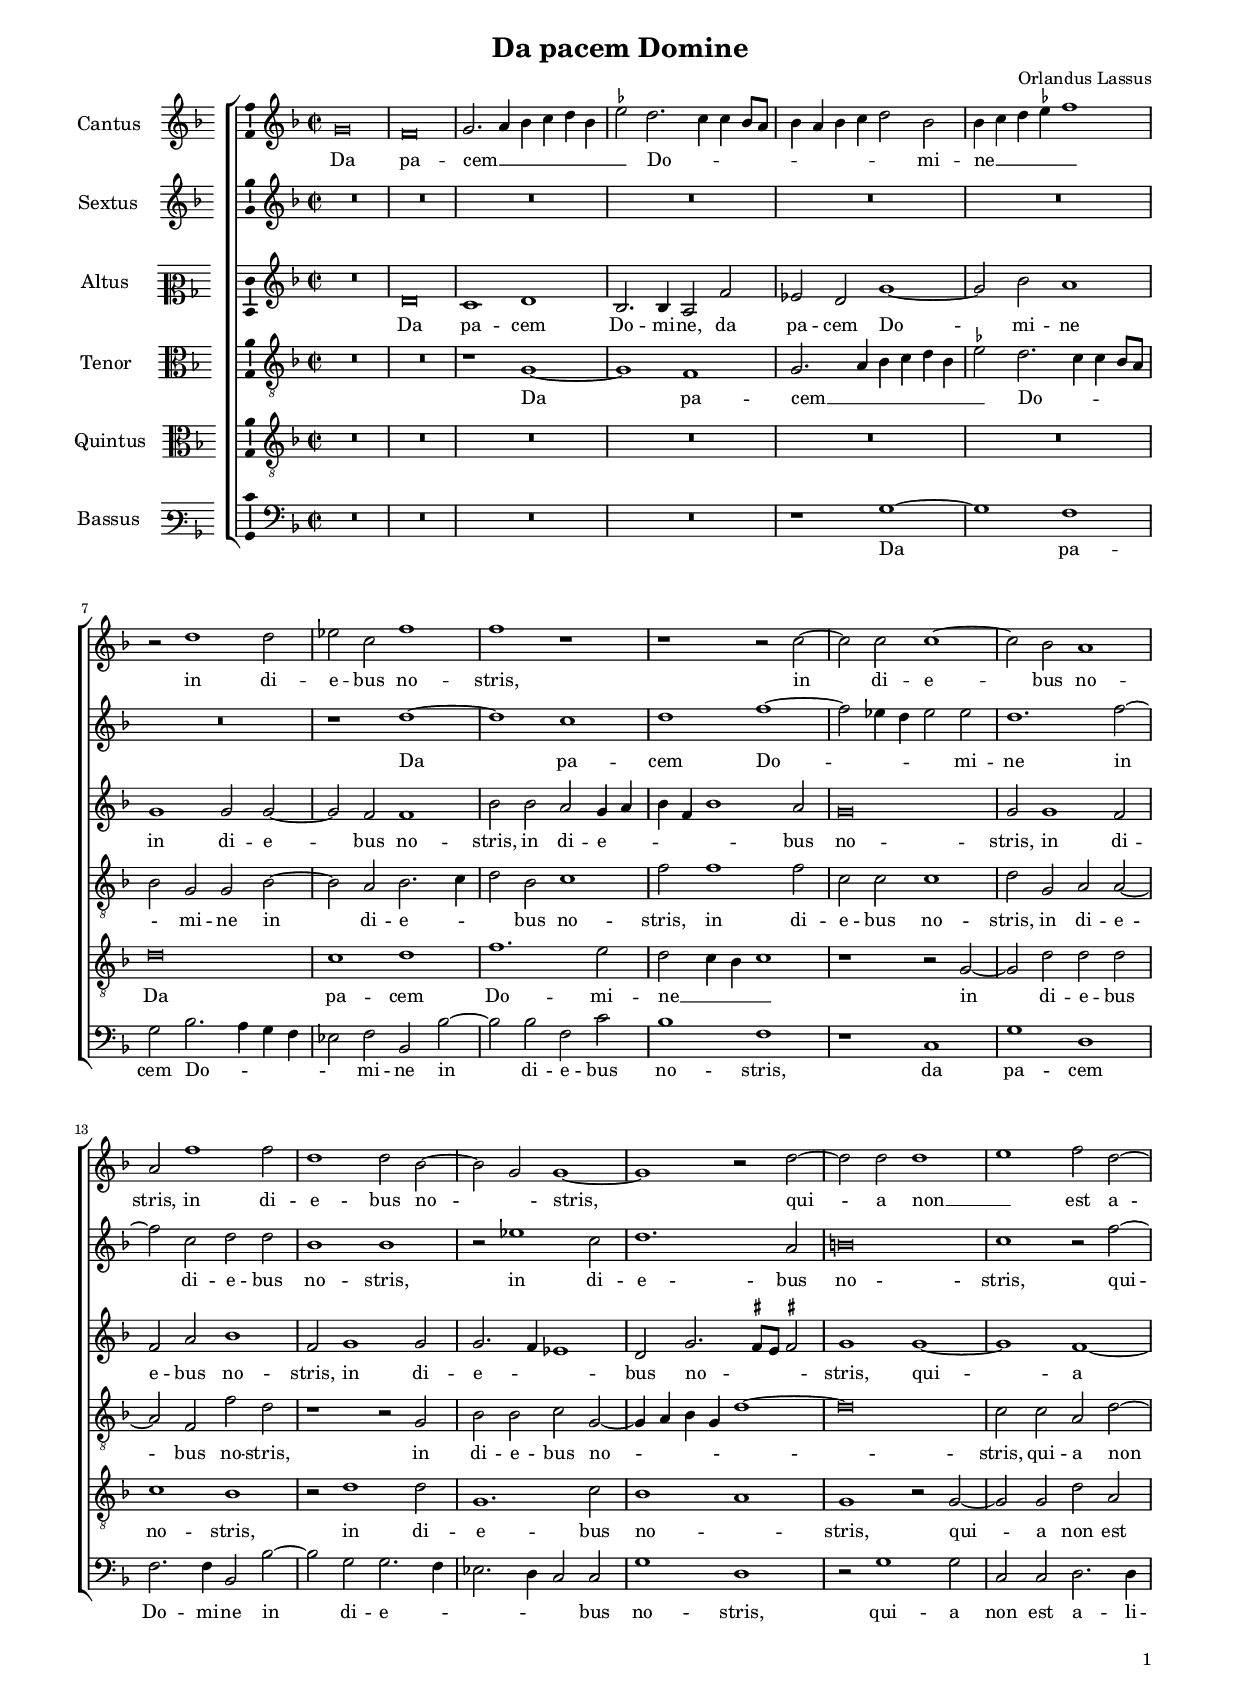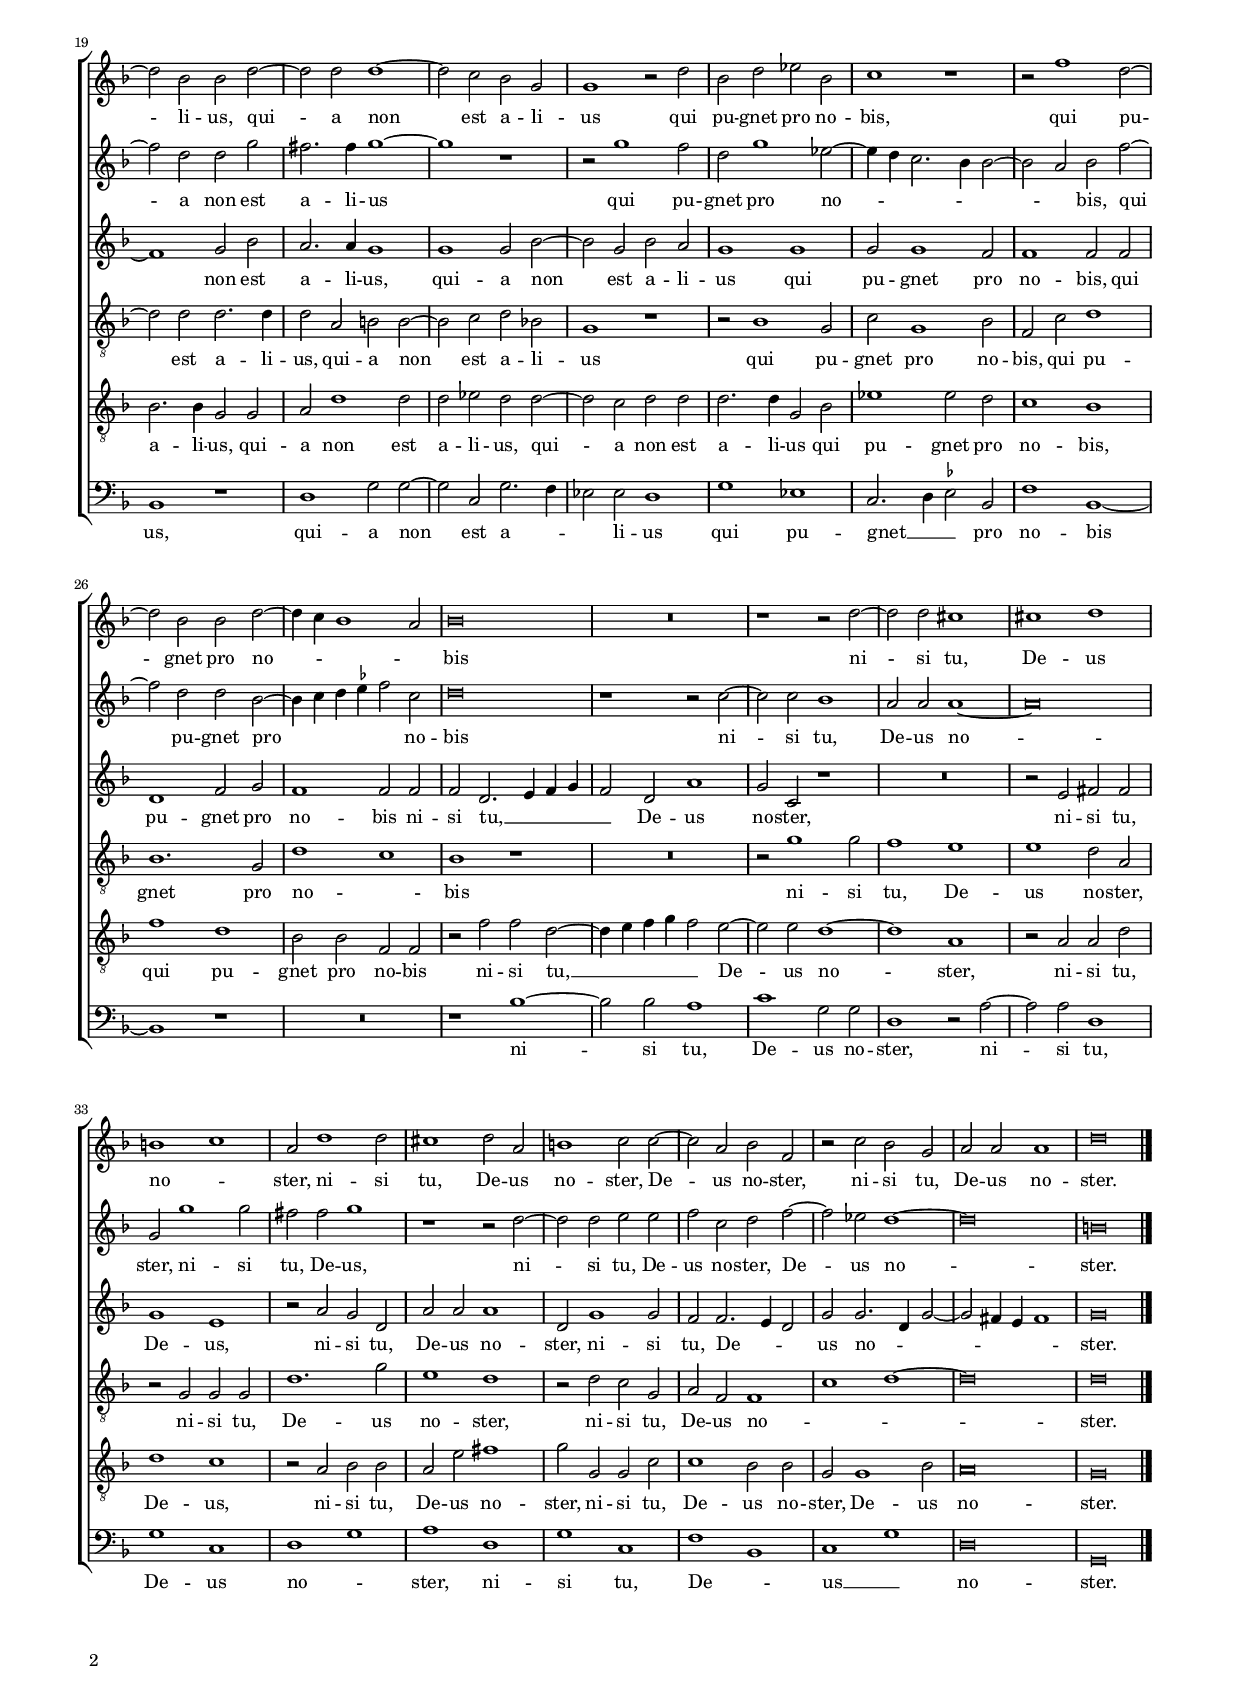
\header
{
  title="Da pacem Domine"
  composer="Orlandus Lassus"
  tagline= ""
}

\version "2.22.0"
\include "deutsch.ly"
#(set-global-staff-size 15)
% #(set-default-paper-size "letter")
#(ly:set-option 'point-and-click #f)

	
\paper
	{
	top-margin = 1.3 \cm
	bottom-margin = 0.7 \cm
	left-margin = 1.5 \cm
	right-margin = 1.5 \cm
	ragged-bottom = ##f
	ragged-last-bottom = ##t
	print-page-number = ##f
	system-system-spacing = #'((basic-distance . 17) (minimum-distance . 14) (padding . 6) (strechability . 250))
    oddFooterMarkup=\markup   \fill-line { "" \fromproperty #'page:page-number-string }
    evenFooterMarkup=\markup  \fill-line { \fromproperty #'page:page-number-string "" }
    last-bottom-spacing = #'((basic-distance . 12) (minimum-distance . 7) (padding . 4))
	systems-per-page = 3
%	min-systems-per-page = 3
	}

	
global = {
	\key f \major
	\time 2/2 \set Score.measureLength = #(ly:make-moment 2/1)
    \set Score.tempoHideNote = ##t
    \tempo 2 = 90
	\skip 1*2*40 \bar "|."
	}

	ficta = { \once \set suggestAccidentals = ##t }
	
	forget = #(define-music-function (music) (ly:music?) #{
		\accidentalStyle forget
		$music
		\accidentalStyle default
		#})
	
	m = \melisma
	me = \melismaEnd



incipitcantus = \markup { \score {
	{
	\set Staff.instrumentName = \markup { \fontsize #1 "Cantus" }
	\key f \major
	\clef violin
	s4 \bar ""
	}
	\layout  {
	raggedright = ##t
	indent = 1.7 \cm
	line-width = 2.6\cm
	\context { \Staff \remove Time_signature_engraver }
	\override Staff.Clef.Y-extent = #'(0 . 0)
	}} \hspace #1 }
	

incipitsextus = \markup { \score {
	{
	\set Staff.instrumentName = \markup { \fontsize #1 "Sextus" }
	\key f \major
	\clef violin
	s4 \bar ""
	}
	\layout  {
	raggedright = ##t
	indent = 1.7 \cm
	line-width = 2.6\cm
	\context { \Staff \remove Time_signature_engraver }
	\override Staff.Clef.Y-extent = #'(0 . 0)
	}} \hspace #1 }
      
      
incipitaltus = \markup { \score {
	{
	\set Staff.instrumentName = \markup { \fontsize #1 "Altus" }
	\key f \major
	\clef mezzosoprano
	s4 \bar ""
	}
	\layout  {
	raggedright = ##t
	indent = 1.7 \cm
	line-width = 2.6\cm
	\context { \Staff \remove Time_signature_engraver }
	\override Staff.Clef.Y-extent = #'(0 . 0)
	}} \hspace #1 }


incipittenor = \markup { \score {
	{
	\set Staff.instrumentName = \markup { \fontsize #1 "Tenor" }
	\key f \major
	\clef alto
	s4 \bar ""
	}
	\layout  {
	raggedright = ##t
	indent = 1.7 \cm
	line-width = 2.6\cm
	\context { \Staff \remove Time_signature_engraver }
	\override Staff.Clef.Y-extent = #'(0 . 0)
	}} \hspace #1 }
      
      
incipitquintus = \markup { \score {
	{
	\set Staff.instrumentName = \markup { \fontsize #1 "Quintus" }
	\key f \major
	\clef alto
	s4 \bar ""
	}
	\layout  {
	raggedright = ##t
	indent = 1.7 \cm
	line-width = 2.6\cm
	\context { \Staff \remove Time_signature_engraver }
	\override Staff.Clef.Y-extent = #'(0 . 0)
	}} \hspace #1 }
      
      
incipitbassus = \markup { \score {
	{
	\set Staff.instrumentName = \markup { \fontsize #1 "Bassus" }
	\key f \major
	\clef varbaritone
	s4 \bar ""
	}
	\layout  {
	raggedright = ##t
	indent = 1.7 \cm
	line-width = 2.6\cm
	\context { \Staff \remove Time_signature_engraver }
	\override Staff.Clef.Y-extent = #'(0 . 0)
	}} \hspace #1 }


cantus =  \relative c''
	{
	g\breve
	f\breve
	g2. \m a4 b c d b
	\ficta es2 \me d2. \m c4 c b8 a
%5
	b4 a b c d2 \me b |
	b4 \m c d \ficta es f1 \me
	r2 d1 d2
	es2 c f1
	f1 r
%10
	r1 r2 c~ |
	c2 c c1~
	c2 b a1
	a2 f'1 f2
	d1 d2 b~
%15
	b2 \m g \me g1~ |
	g1 r2 d'~
	d2 d d1 \m
	e1 \me f2 d~
	d2 b b d~
%20
	d2 d d1~ |
	d2 c b g
	g1 r2 d'
	b2 d es b
	c1 r
%25
	r2 f1 d2~ |
	d2 b b d~
	d4 \m c b1 a2 \me
	b\breve
	R\breve
%30
	r1 r2 d~ |
	d2 d cis1
	cis1 d
	h1 \m c \me
	a2 d1 d2
%35
	cis1 d2 a |
	h1 c2 c~
	c2 a b f
	r2 c' b g
	a2 a a1
%40
	d\breve |
	}
	

sextus = \relative c''
	{
	R\breve
	R\breve
	R\breve
	R\breve
%5
	R\breve |
	R\breve
	R\breve
	r1 d~
	d1 c
%10
	d1 f~ |
	f2 \m es4 d es2 \me es
	d1. f2~
	f2 c d d
	b1 b
%15
	r2 es1 c2 |
	d1. a2
	h\breve
	c1 r2 f~
	f2 d d g
%20
	fis2. fis4 g1~ |
	g1 r
	r2 g1 f2
	d2 g1 es2~
	es4 \m d c2. b4 b2~
%25
	b2 a \me b f'~ |
	f2 d d b~
	b4 \m c d \ficta es f2 \me c
	d\breve
	r1 r2 c~
%30
	c2 c b1 |
	a2 a a1~
	a\breve
	g2 g'1 g2
	fis2 fis g1
%35
	r1 r2 d~ |
	d2 d e e
	f2 c d f~
	f2 es d1~
	d\breve
%40
	h\breve |
	}

altus =  \relative c'
        {
	R\breve
	d\breve
	c1 d
	b2. b4 a2 f'
%5
	es2 d g1~ |
	g2 b a1
	g1 g2 g~
	g2 f f1
	b2 b a g4 \m a
%10
	b4 f b1 \me a2 |
	g\breve
	g2 g1 f2
	f2 a b1
	f2 g1 g2
%15
	g2. \m f4 es1 \me |
	d2 g2. \m \ficta fis8 e \ficta fis!2 \me
	g1 g~
	g1 f~
	f1 g2 b
%20
	a2. a4 g1 |
	g1 g2 b~
	b2 g b a
	g1 g
	g2 g1 f2
%25
	f1 f2 f |
	d1 f2 g
	f1 f2 f
	f2 d2. \m e4 f g
	f2 \me d a'1
%30
	g2 c, r1 |
	R\breve
	r2 e fis fis
	g1 e
	r2 a g d
%35
	a'2 a a1 |
	d,2 g1 g2
	f2 f2. \m e4 d2 \me
	g2 g2. \m d4 g2~
	g2 fis4 e fis1 \me
%40
	g\breve |
	}


tenor =  \relative c'
	{
	R\breve
	R\breve
	r1 g~
	g1 f
%5
	g2. \m a4 b c d b |
	\ficta es2 \me d2. \m c4 c b8 a
	b2 \me g g b~
	b2 a b2. \m c4
	d2 \me b c1
%10
	f2 f1 f2 |
	c2 c c1
	d2 g, a a~
	a2 f f' d
	r1 r2 g,
%15
	b2 b c g~ |
	g4 \m a b g d'1~
	d\breve \me
	c2 c a d~
	d2 d d2. d4
%20
	d2 a h h~ |
	h2 c d b
	g1 r
	r2 b1 g2
	c2 g1 b2
%25
	f2 c' d1 |
	b1. g2
	d'1 \m c \me
	b1 r
	R\breve
%30
	r2 g'1 g2
	f1 e
	e1 d2 a
	r2 g g g
	d'1. g2
%35
	e1 d |
	r2 d c g
	a2 f f1 \m
	c'1 d~
	d\breve \me
%40
	d\breve |
	}

	
quintus  =  \relative c'
	{
	R\breve
	R\breve
	R\breve
	R\breve
%5
	R\breve |
	R\breve
	d\breve
	c1 d
	f1. e2
%10
	d2 \m c4 b c1 \me |
	r1 r2 g~
	g2 d' d d
	c1 b
	r2 d1 d2
%15
	g,1. c2 |
	b1 \m a \me
	g1 r2 g~
	g2 g d' a
	b2. b4 g2 g
%20
	a2 d1 d2 |
	d2 es d d~
	d2 c d d
	d2. d4 g,2 b
	es1 es2 d
%25
	c1 b |
	f'1 d
	b2 b f f
	r2 f' f d~
	d4 \m e4 f g f2 \me e~
%30
	e2 e d1~ |
	d1 a
	r2 a a d
	d1 c
	r2 a b b
%35
	a2 e' fis1 |
	g2 g, g c
	c1 b2 b
	g2 g1 b2
	a\breve
%40
	g\breve |
	}


bassus  =  \relative c
	{
	R\breve
	R\breve
	R\breve
	R\breve
%5
	r1 g'~ |
	g1 f
	g2 b2. \m a4 g f
	es2 \me f b, b'~
	b2 b f c'
%10
	b1 f |
	r1 c
	g'1 d
	f2. f4 b,2 b'~
	b2 g g2. \m f4
%15
	es2. d4 c2 \me c |
	g'1 d
	r2 g1 g2
	c,2 c d2. d4
	b1 r
%20
	d1 g2 g~ |
	g2 c, g'2. \m f4
	es2 \me es d1
	g1 es
	c2. \m d4 \ficta es2 \me b
%25
	f'1 b,~ |
	b1 r
	R\breve
	r1 b'~
	b2 b a1
%30
	c1 g2 g |
	d1 r2 a'~
	a2 a d,1
	g1 c,
	d1 \m g \me
%35
	a1 d, |
	g1 c,
	f1 \m b, \me
	c1 \m g' \me
	d\breve
%40
	g,\breve |
	}
	
lyricscantus = \lyricmode {
	Da pa -- cem __ Do -- mi -- ne __ in di -- e -- bus no -- stris,
	in di -- e -- bus no -- stris,
	in di -- e -- bus no -- stris,
	qui -- a non __ est a -- li -- us,
	qui -- a non est a -- li -- us
	qui pu -- gnet pro no -- bis,
	qui pu -- gnet pro no -- bis
	ni -- si tu, De -- us no -- ster,
	ni -- si tu, De -- us no -- ster,
	De -- us no -- ster,
	ni -- si tu, De -- us no -- ster.
	}

	
lyricssextus = \lyricmode {
	Da pa -- cem Do -- mi -- ne in di -- e -- bus no -- stris,
	in di -- e -- bus no -- stris,
	qui -- a non est a -- li -- us
	qui pu -- gnet pro no -- bis,
	qui pu -- gnet pro no -- bis
	ni -- si tu, De -- us no -- ster,
	ni -- si tu, De -- us,
	ni -- si tu, De -- us no -- ster,
	De -- us no -- ster.
	}
	
	
lyricsaltus = \lyricmode {
	Da pa -- cem Do -- mi -- ne,
	da pa -- cem Do -- mi -- ne in di -- e -- bus no -- stris,
	in di -- e -- bus no -- stris,
	in di -- e -- bus no -- stris,
	in di -- e -- bus no -- stris,
	qui -- a non est a -- li -- us,
	qui -- a non est a -- li -- us
	qui pu -- gnet pro no -- bis,
	qui pu -- gnet pro no -- bis
	ni -- si tu, __ De -- us no -- ster,
	ni -- si tu, De -- us,
	ni -- si tu, De -- us no -- ster,
	ni -- si tu, De -- us no -- ster.
	}
	

lyricstenor = \lyricmode {
	Da pa -- cem __ Do -- mi -- ne in di -- e -- bus no -- stris,
	in di -- e -- bus no -- stris,
	in di -- e -- bus no -- stris,
	in di -- e -- bus no -- stris,
	qui -- a non est a -- li -- us,
	qui -- a non est a -- li -- us
	qui pu -- gnet pro no -- bis,
	qui pu -- gnet pro no -- bis
	ni -- si tu, De -- us no -- ster,
	ni -- si tu, De -- us no -- ster,
	ni -- si tu, De -- us no -- ster.
	}

	
lyricsquintus = \lyricmode {
	Da pa -- cem Do -- mi -- ne __ in di -- e -- bus no -- stris,
	in di -- e -- bus no -- stris,
	qui -- a non est a -- li -- us,
	qui -- a non est a -- li -- us,
	qui -- a non est a -- li -- us
	qui pu -- gnet pro no -- bis,
	qui pu -- gnet pro no -- bis
	ni -- si tu, __ De -- us no -- ster,
	ni -- si tu, De -- us,
	ni -- si tu, De -- us no -- ster,
	ni -- si tu, De -- us no -- ster,
	De -- us no -- ster.
	}
	
	
lyricsbassus = \lyricmode {
	Da pa -- cem Do -- mi -- ne in di -- e -- bus no -- stris,
	da pa -- cem Do -- mi -- ne in di -- e -- bus no -- stris,
	qui -- a non est a -- li -- us,
	qui -- a non est a -- li -- us
	qui pu -- gnet __ pro no -- bis
	ni -- si tu, De -- us no -- ster,
	ni -- si tu, De -- us no -- ster,
	ni -- si tu, De -- us __ no -- ster.
	}
	

\score
{  
    \transpose c c {
	\new ChoirStaff \with { \override StaffGrouper.staff-staff-spacing.basic-distance = #12 }
	<<
	
	\new Staff << \global
	\new Voice="v1" {
		\set Staff.instrumentName=\incipitcantus
		\set Staff.midiInstrument = "reed organ"
		\clef violin
		\cantus }
	\new Lyrics \lyricsto "v1" {\lyricscantus }
	>>
	
	
	\new Staff << \global
	\new Voice="v6" {
		\set Staff.instrumentName=\incipitsextus
		\set Staff.midiInstrument = "reed organ"
		\clef violin 
		\sextus}
	\new Lyrics \lyricsto "v6" {\lyricssextus }
	>>

	
	\new Staff << \global
	\new Voice="v2" {
		\set Staff.instrumentName=\incipitaltus
		\set Staff.midiInstrument = "reed organ"
		\clef violin 
		\altus}
	\new Lyrics \lyricsto "v2" {\lyricsaltus }
	>>

	
	\new Staff << \global
	\new Voice="v3" {
		\set Staff.instrumentName=\incipittenor
		\set Staff.midiInstrument = "reed organ"
		\clef "G_8"
		\tenor }
	\new Lyrics \lyricsto "v3" {\lyricstenor }
	>>
	
	
	\new Staff << \global
	\new Voice="v5" {
		\set Staff.instrumentName=\incipitquintus
		\set Staff.midiInstrument = "reed organ"
		\clef "G_8"
		\quintus}
	\new Lyrics \lyricsto "v5" {\lyricsquintus }
	>>
	
	
	\new Staff << \global
	\new Voice="v4" {
		\set Staff.instrumentName=\incipitbassus
		\set Staff.midiInstrument = "reed organ"
		\clef bass 
		\bassus }
	\new Lyrics \lyricsto "v4" {\lyricsbassus}
	>>
	
	>>
	} % transpose
		
	\layout
	{
	indent = 2.5 \cm
%	\context { \Lyrics \override VerticalAxisGroup.nonstaff-relatedstaff-spacing.padding = #2 }
%	\context { \Lyrics \override LyricText.font-size = #1 }
	\context { \Staff \override TimeSignature.break-visibility = #end-of-line-invisible }
    \context { \Staff \consists "Ambitus_engraver" }
	\context { \Score \override BarNumber.padding = #2 }
	\context { \Voice \override NoteHead.style = #'baroque }
	}
	
\midi
	{
	}
	
}


% EOF
